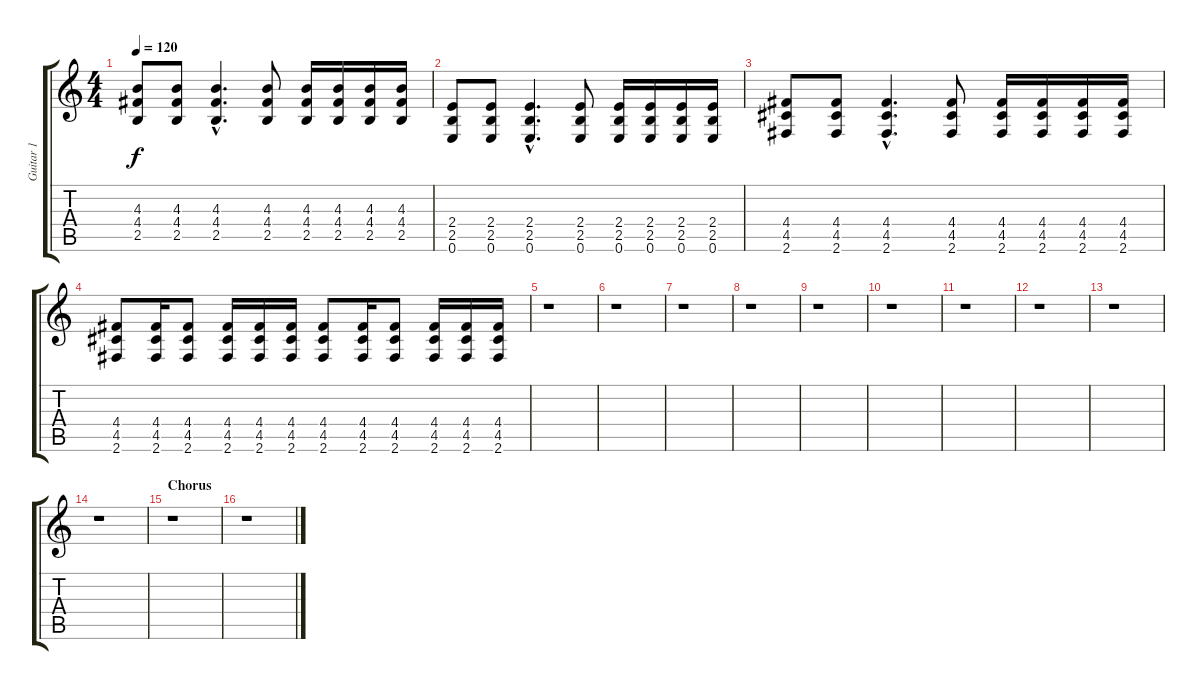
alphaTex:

\track ("Guitar 1" "Guitar 1") {instrument acousticguitarsteel}
\staff {score tabs}
\tuning (E4 B3 G3 D3 A2 E2) {hide}
\ts (4 4)
\tempo 120
\clef g2
\ks c
(4.3 4.4 2.5).8{dy f} (4.3 4.4 2.5).8 (4.3{hac} 4.4{hac} 2.5{hac}).4{d} (4.3 4.4 2.5).8 (4.3 4.4 2.5).16 (4.3 4.4 2.5).16 (4.3 4.4 2.5).16 (4.3 4.4 2.5).16 |
(2.4 2.5 0.6).8 (2.4 2.5 0.6).8 (2.4{hac} 2.5{hac} 0.6{hac}).4{d} (2.4 2.5 0.6).8 (2.4 2.5 0.6).16 (2.4 2.5 0.6).16 (2.4 2.5 0.6).16 (2.4 2.5 0.6).16 |
(4.4 4.5 2.6).8 (4.4 4.5 2.6).8 (4.4{hac} 4.5{hac} 2.6{hac}).4{d} (4.4 4.5 2.6).8 (4.4 4.5 2.6).16 (4.4 4.5 2.6).16 (4.4 4.5 2.6).16 (4.4 4.5 2.6).16 |
(4.4 4.5 2.6).8 (4.4 4.5 2.6).16 (4.4 4.5 2.6).8 (4.4 4.5 2.6).16 (4.4 4.5 2.6).16 (4.4 4.5 2.6).16 (4.4 4.5 2.6).8 (4.4 4.5 2.6).16 (4.4 4.5 2.6).8 (4.4 4.5 2.6).16 (4.4 4.5 2.6).16 (4.4 4.5 2.6).16 |
r.1 |
r.1 |
r.1 |
r.1 |
r.1 |
r.1 |
r.1 |
r.1 |
r.1 |
r.1 |
\section ("" "Chorus")
r.1 |
r.1
